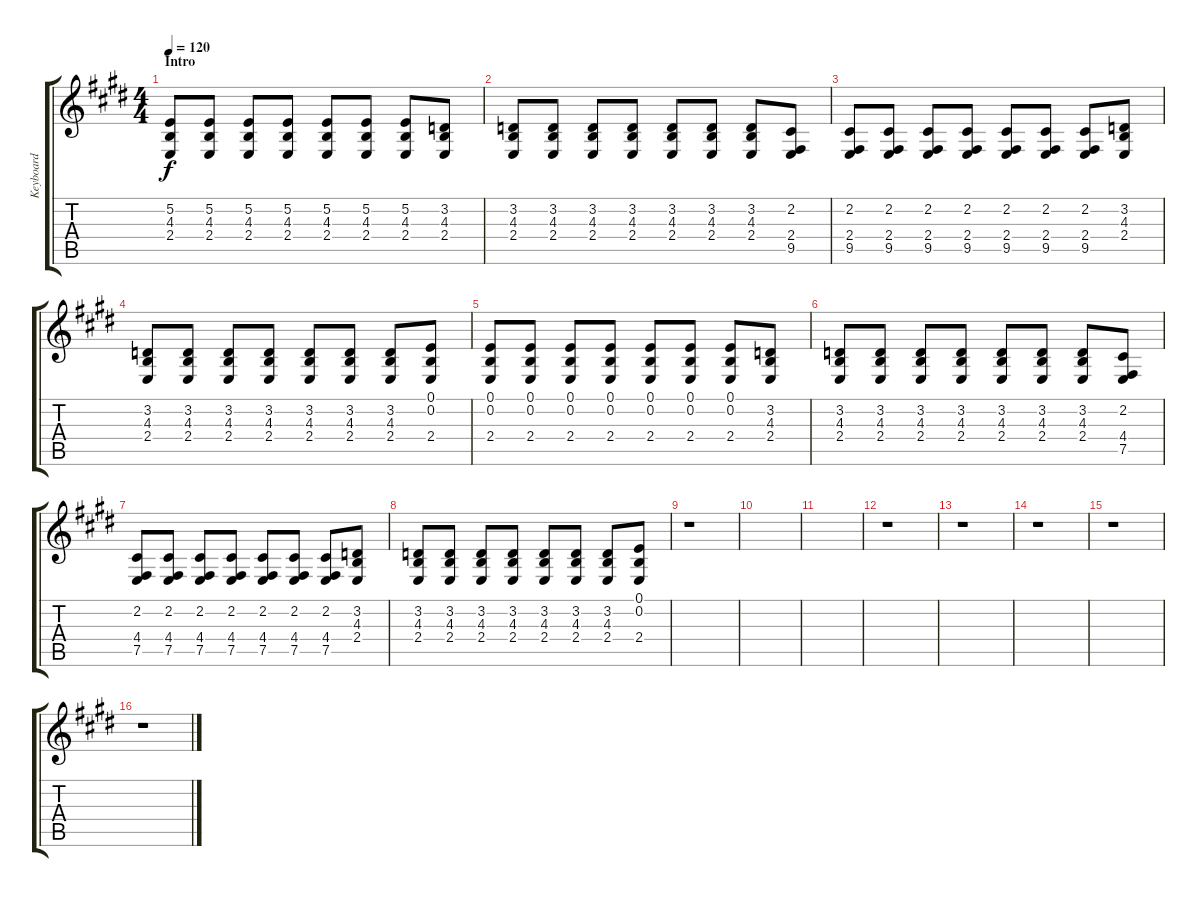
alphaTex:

\track ("Keyboard" "Keyboard") {instrument lead2sawtooth}
\staff {score tabs}
\tuning (E4 B3 G3 D3 A2 E2) {hide}
\ts (4 4)
\section ("" "Intro")
\tempo 120
\clef g2
\ks e
(5.2 4.3 2.4).8{dy f instrument lead2sawtooth} (5.2 4.3 2.4).8 (5.2 4.3 2.4).8 (5.2 4.3 2.4).8 (5.2 4.3 2.4).8 (5.2 4.3 2.4).8 (5.2 4.3 2.4).8 (3.2 4.3 2.4).8 |
(3.2 4.3 2.4).8 (3.2 4.3 2.4).8 (3.2 4.3 2.4).8 (3.2 4.3 2.4).8 (3.2 4.3 2.4).8 (3.2 4.3 2.4).8 (3.2 4.3 2.4).8 (2.2 2.4 9.5).8 |
(2.2 2.4 9.5).8 (2.2 2.4 9.5).8 (2.2 2.4 9.5).8 (2.2 2.4 9.5).8 (2.2 2.4 9.5).8 (2.2 2.4 9.5).8 (2.2 2.4 9.5).8 (3.2 4.3 2.4).8 |
(3.2 4.3 2.4).8 (3.2 4.3 2.4).8 (3.2 4.3 2.4).8 (3.2 4.3 2.4).8 (3.2 4.3 2.4).8 (3.2 4.3 2.4).8 (3.2 4.3 2.4).8 (0.1 0.2 2.4).8 |
(0.1 0.2 2.4).8 (0.1 0.2 2.4).8 (0.1 0.2 2.4).8 (0.1 0.2 2.4).8 (0.1 0.2 2.4).8 (0.1 0.2 2.4).8 (0.1 0.2 2.4).8 (3.2 4.3 2.4).8 |
(3.2 4.3 2.4).8 (3.2 4.3 2.4).8 (3.2 4.3 2.4).8 (3.2 4.3 2.4).8 (3.2 4.3 2.4).8 (3.2 4.3 2.4).8 (3.2 4.3 2.4).8 (2.2 4.4 7.5).8 |
(2.2 4.4 7.5).8 (2.2 4.4 7.5).8 (2.2 4.4 7.5).8 (2.2 4.4 7.5).8 (2.2 4.4 7.5).8 (2.2 4.4 7.5).8 (2.2 4.4 7.5).8 (3.2 4.3 2.4).8 |
(3.2 4.3 2.4).8 (3.2 4.3 2.4).8 (3.2 4.3 2.4).8 (3.2 4.3 2.4).8 (3.2 4.3 2.4).8 (3.2 4.3 2.4).8 (3.2 4.3 2.4).8 (0.1 0.2 2.4).8 |
r.1 |
|
|
r.1 |
r.1 |
r.1 |
r.1 |
r.1
